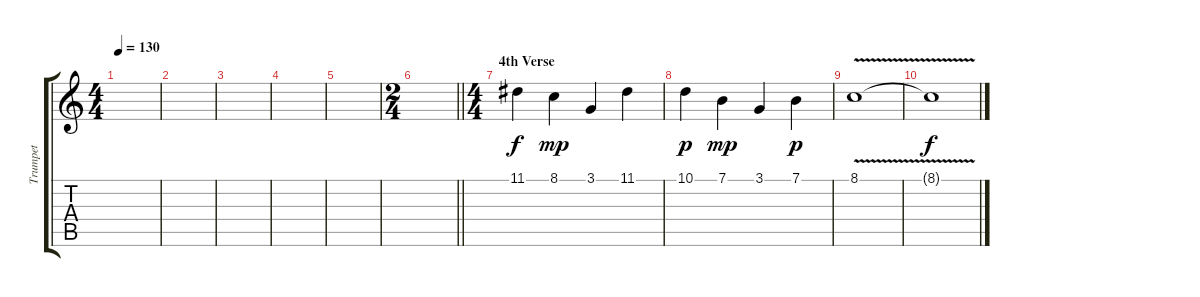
\track ("Trumpet" "Trumpet") {instrument trumpet}
\staff {score tabs}
\tuning (E4 B3 G3 D3 A2 E2) {hide}
\ts (4 4)
\tempo 130
\clef g2
\ks c
|
|
|
|
|
\ts (2 4)
\barLineRight lightlight
|
\ts (4 4)
\section ("" "4th Verse")
11.1.4 8.1.4{dy mp} 3.1.4 11.1.4 |
10.1.4{dy p} 7.1.4{dy mp} 3.1.4 7.1.4{dy p} |
8.1{v}.1 |
8.1{t}.1{dy f}
